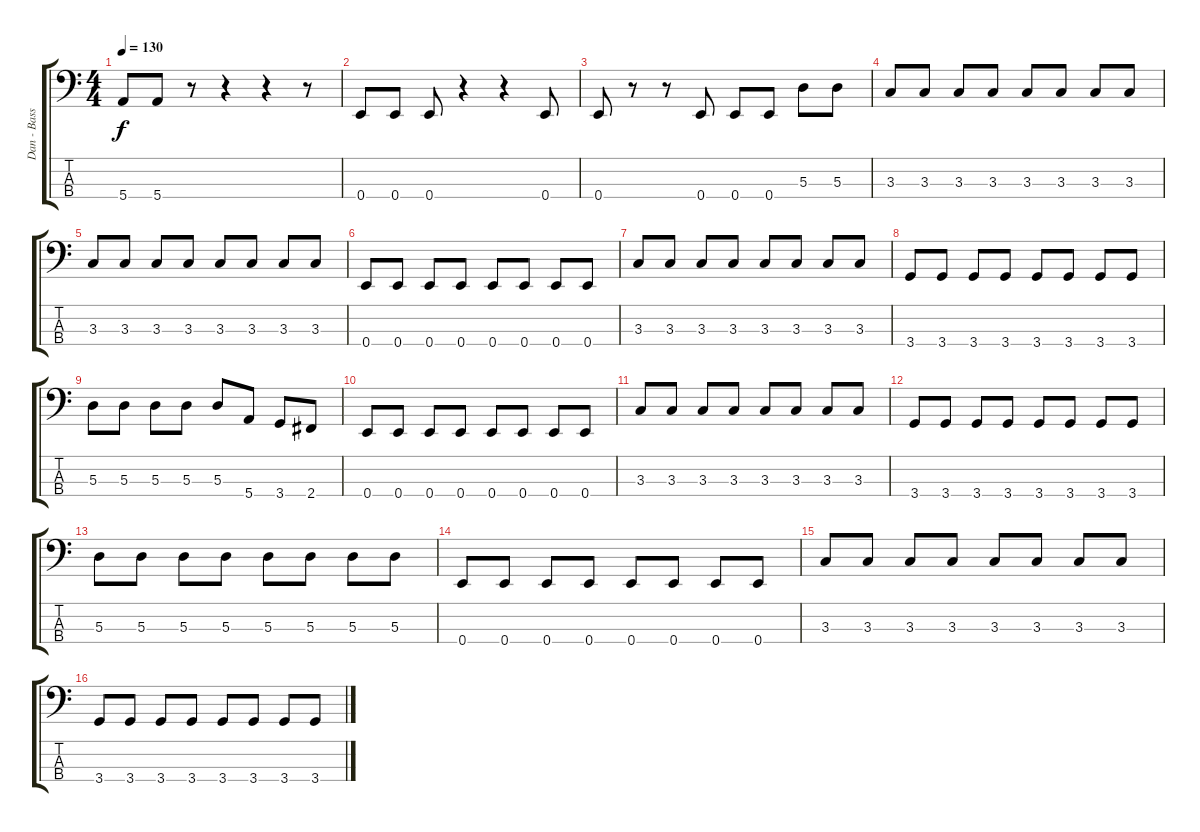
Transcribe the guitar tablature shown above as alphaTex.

\track ("Dan - Bass" "Dan - Bass") {instrument electricbasspick}
\staff {score tabs}
\tuning (G2 D2 A1 E1) {hide}
\ts (4 4)
\tempo 130
\clef f4
\ks c
5.4.8{dy f} 5.4.8 r.8 r.4 r.4 r.8 |
0.4.8 0.4.8 0.4.8 r.4 r.4 0.4.8 |
0.4.8 r.8 r.8 0.4.8 0.4.8 0.4.8 5.3.8 5.3.8 |
3.3.8 3.3.8 3.3.8 3.3.8 3.3.8 3.3.8 3.3.8 3.3.8 |
3.3.8 3.3.8 3.3.8 3.3.8 3.3.8 3.3.8 3.3.8 3.3.8 |
0.4.8 0.4.8 0.4.8 0.4.8 0.4.8 0.4.8 0.4.8 0.4.8 |
3.3.8 3.3.8 3.3.8 3.3.8 3.3.8 3.3.8 3.3.8 3.3.8 |
3.4.8 3.4.8 3.4.8 3.4.8 3.4.8 3.4.8 3.4.8 3.4.8 |
5.3.8 5.3.8 5.3.8 5.3.8 5.3.8 5.4.8 3.4.8 2.4.8 |
0.4.8 0.4.8 0.4.8 0.4.8 0.4.8 0.4.8 0.4.8 0.4.8 |
3.3.8 3.3.8 3.3.8 3.3.8 3.3.8 3.3.8 3.3.8 3.3.8 |
3.4.8 3.4.8 3.4.8 3.4.8 3.4.8 3.4.8 3.4.8 3.4.8 |
5.3.8 5.3.8 5.3.8 5.3.8 5.3.8 5.3.8 5.3.8 5.3.8 |
0.4.8 0.4.8 0.4.8 0.4.8 0.4.8 0.4.8 0.4.8 0.4.8 |
3.3.8 3.3.8 3.3.8 3.3.8 3.3.8 3.3.8 3.3.8 3.3.8 |
3.4.8 3.4.8 3.4.8 3.4.8 3.4.8 3.4.8 3.4.8 3.4.8
